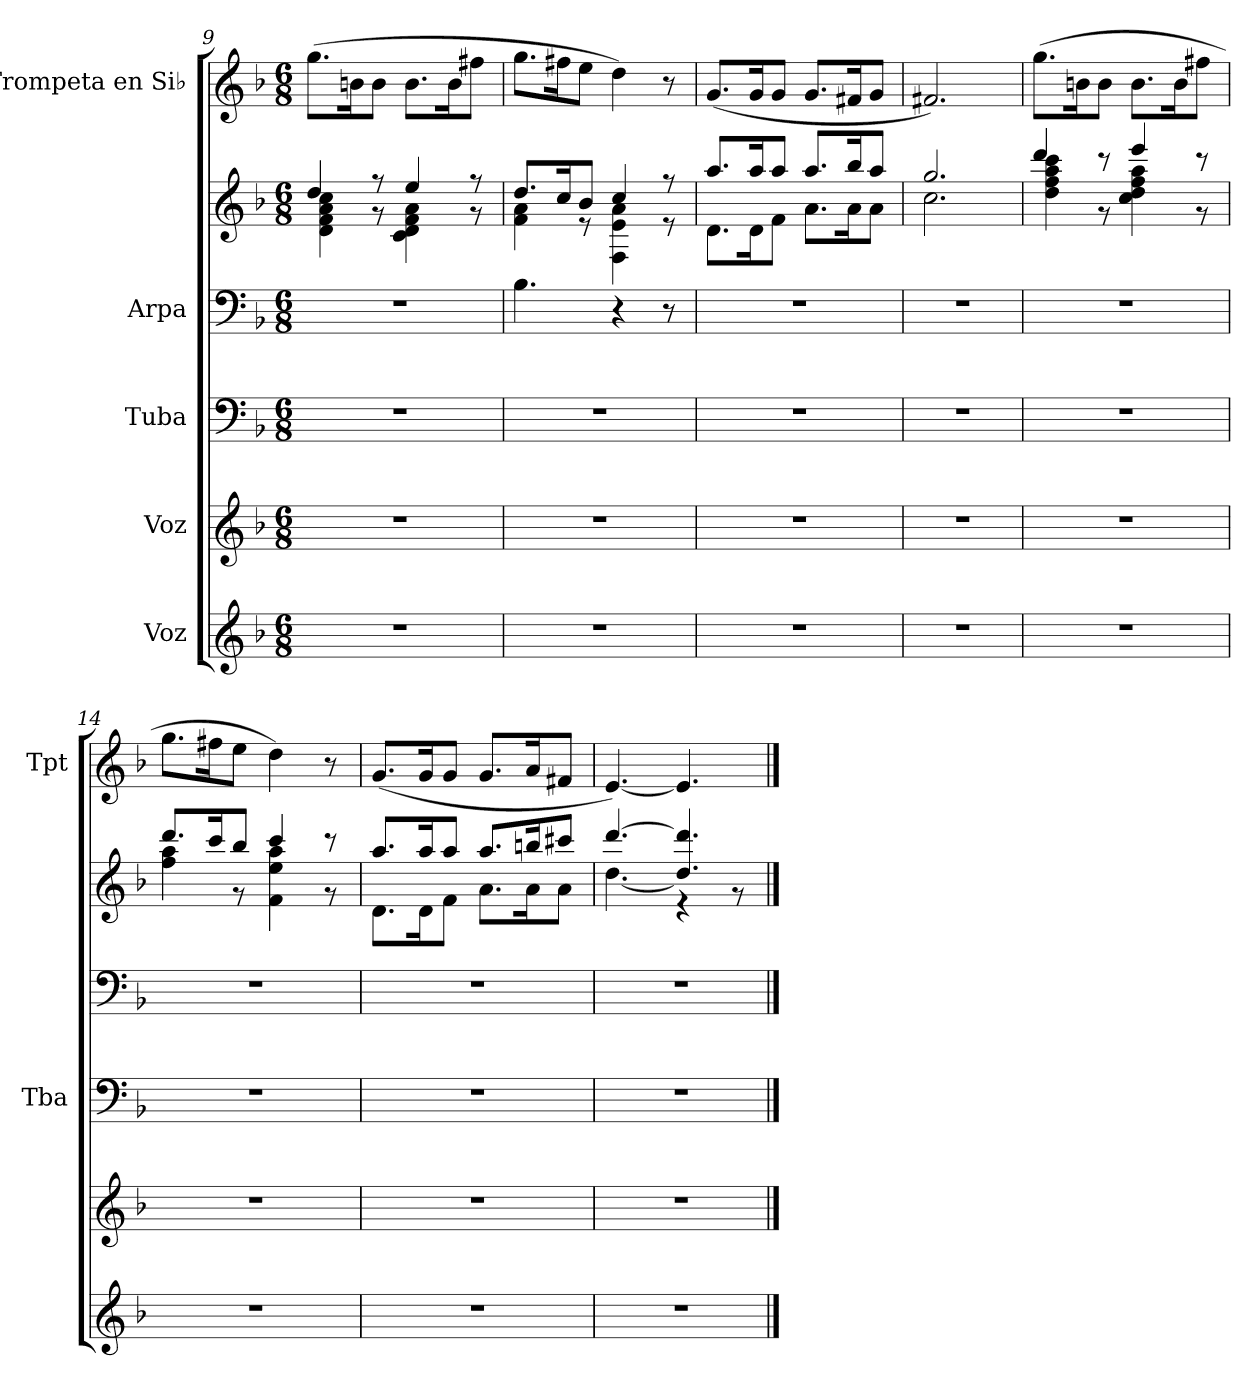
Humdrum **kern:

**kern	**kern	**kern	**kern	**kern	**kern
*part5	*part4	*part3	*part2	*part2	*part1
*staff6	*staff5	*staff4	*staff3	*staff2	*staff1
*I"Voz	*I"Voz	*I"Tuba	*I"Arpa	*	*I"Trompeta en Si♭
*	*	*I'Tba	*	*	*I'Tpt
!!LO:LB:g=z
*clefG2	*clefG2	*clefF4	*clefF4	*clefG2	*clefG2
*	*	*	*	*	*ITrd1c2
*k[b-]	*k[b-]	*k[b-]	*k[b-]	*k[b-]	*k[b-e-a-]
*M6/8	*M6/8	*M6/8	*M6/8	*M6/8	*M6/8
=9	=9	=9	=9	=9	=9
*	*	*	*	*^	*
2.r	2.r	2.r	2.r	4dd/	4d\ 4f\ 4a\ 4cc\	(>8.ff\L
.	.	.	.	.	.	16an\K
.	.	.	.	8r	8r	8a\J
.	.	.	.	4ee/	4c\ 4d\ 4f\ 4a\	8.a\L
.	.	.	.	.	.	16a\K
.	.	.	.	8r	8r	8een\J
=10	=10	=10	=10	=10	=10	=10
2.r	2.r	2.r	4.B-\	8.dd/L	4f\ 4a\	8.ff\L
.	.	.	.	16cc/K	.	16een\K
.	.	.	.	8b-/J	8r	8dd\J
.	.	.	4r	4cc/	4F\ 4e\ 4a\	4cc\)
.	.	.	8r	8r	8r	8r
=11	=11	=11	=11	=11	=11	=11
2.r	2.r	2.r	2.r	8.aa/L	8.d\L	(<8.f/L
.	.	.	.	16aa/K	16d\K	16f/K
.	.	.	.	8aa/J	8f\J	8f/J
.	.	.	.	8.aa/L	8.a\L	8.f/L
.	.	.	.	16bb-/K	16a\K	16en/K
.	.	.	.	8aa/J	8a\J	8f/J
=12	=12	=12	=12	=12	=12	=12
2.r	2.r	2.r	2.r	2.gg/	2.cc\	2.en/)
!!LO:LB:g=z
=13	=13	=13	=13	=13	=13	=13
2.r	2.r	2.r	2.r	4ddd/	4dd\ 4ff\ 4aa\ 4ccc\	(>8.ff\L
.	.	.	.	.	.	16an\K
.	.	.	.	8r	8r	8a\J
.	.	.	.	4eee/	4cc\ 4dd\ 4ff\ 4aa\	8.a\L
.	.	.	.	.	.	16a\K
.	.	.	.	8r	8r	8een\J
=14	=14	=14	=14	=14	=14	=14
2.r	2.r	2.r	2.r	8.ddd/L	4ff\ 4aa\	8.ff\L
.	.	.	.	16ccc/K	.	16een\K
.	.	.	.	8bb-/J	8r	8dd\J
.	.	.	.	4ccc/	4f\ 4ee\ 4aa\	4cc\)
.	.	.	.	8r	8r	8r
=15	=15	=15	=15	=15	=15	=15
2.r	2.r	2.r	2.r	8.aa/L	8.d\L	(<8.f/L
.	.	.	.	16aa/K	16d\K	16f/K
.	.	.	.	8aa/J	8f\J	8f/J
.	.	.	.	8.aa/L	8.a\L	8.f/L
.	.	.	.	16bbn/K	16a\K	16g/K
.	.	.	.	8ccc#X/J	8a\J	8en/J
=16	=16	=16	=16	=16	=16	=16
2.r	2.r	2.r	2.r	[4.ddd/	[4.dd\	[4.d/)
.	.	.	.	4.dd/] 4.ddd/]	4r	4.d/]
.	.	.	.	.	8r	.
*	*	*	*	*v	*v	*
==	==	==	==	==	==
*-	*-	*-	*-	*-	*-
